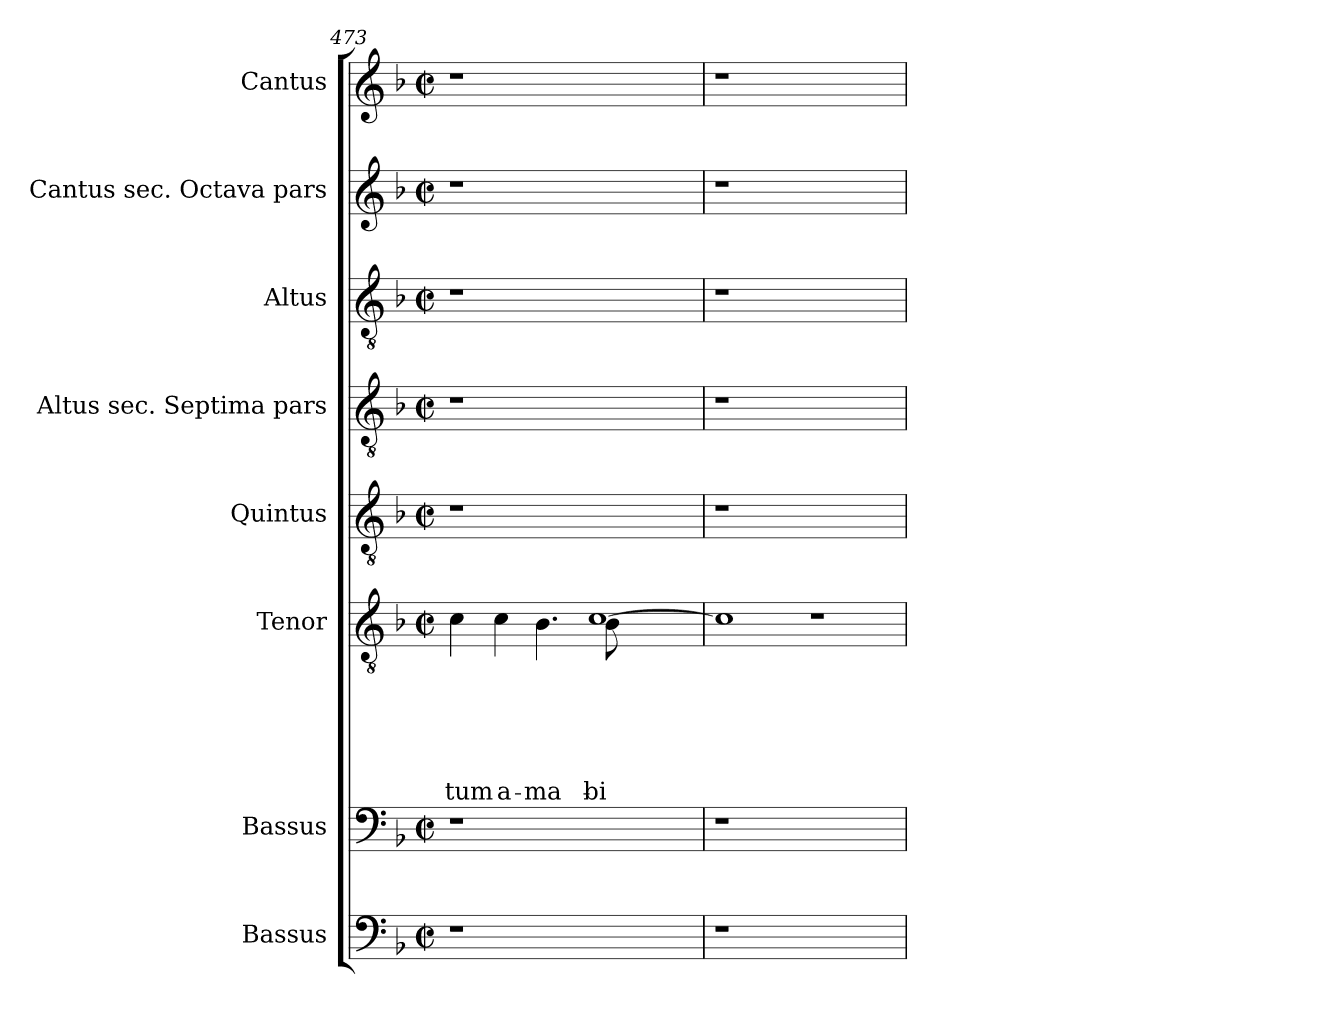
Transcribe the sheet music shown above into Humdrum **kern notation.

**kern	**kern	**kern	**text	**text	**text	**text	**text	**text	**kern	**kern	**kern	**kern	**kern
*part8	*part7	*part6	*part6	*part6	*part6	*part6	*part6	*part6	*part5	*part4	*part3	*part2	*part1
*staff8	*staff7	*staff6	*staff6	*staff6	*staff6	*staff6	*staff6	*staff6	*staff5	*staff4	*staff3	*staff2	*staff1
*I"Bassus	*I"Bassus	*I"Tenor	*	*	*	*	*	*	*I"Quintus	*I"Altus sec. Septima pars	*I"Altus	*I"Cantus sec. Octava pars	*I"Cantus
*	*I'Bassus	*I'Tenor	*	*	*	*	*	*	*I'Quintus	*	*I'Altus	*	*I'Cantus
*clefF4	*clefF4	*clefGv2	*	*	*	*	*	*	*clefGv2	*clefGv2	*clefGv2	*clefG2	*clefG2
*k[b-]	*k[b-]	*k[b-]	*	*	*	*	*	*	*k[b-]	*k[b-]	*k[b-]	*k[b-]	*k[b-]
*F:	*F:	*F:	*	*	*	*	*	*	*F:	*F:	*F:	*F:	*F:
*M2/2	*M2/2	*M2/2	*	*	*	*	*	*	*M2/2	*M2/2	*M2/2	*M2/2	*M2/2
*met(c|)	*met(c|)	*met(c|)	*	*	*	*	*	*	*met(c|)	*met(c|)	*met(c|)	*met(c|)	*met(c|)
=473	=473	=473	=473	=473	=473	=473	=473	=473	=473	=473	=473	=473	=473
*	*	*^	*	*	*	*	*	*	*	*	*	*	*
!	!	!	!	!	!	!	!	!	!LO:LY:b	!	!	!	!	!
1r	1r	2..ryy	4c\	.	.	.	.	.	tum	1r	1r	1r	1r	1r
!	!	!	!	!	!	!	!	!	!LO:LY:b	!	!	!	!	!
.	.	.	4c\	.	.	.	.	.	a-	.	.	.	.	.
!	!	!	!	!	!	!	!	!	!LO:LY:b	!	!	!	!	!
.	.	.	4.B-\	.	.	.	.	.	-ma-	.	.	.	.	.
!	!	!	!	!	!	!	!	!	!LO:LY:b	!	!	!	!	!
!	!	!	!	!	!	!	!	!	!LO:LY:b	!	!	!	!	!
.	.	[>1c	8B-\	.	.	.	.	.	-bi	.	.	.	.	.
2..ryy	2..ryy	.	2..ryy	.	.	.	.	.	.	2..ryy	2..ryy	2..ryy	2..ryy	2..ryy
*	*	*v	*v	*	*	*	*	*	*	*	*	*	*	*
=474	=474	=474	=474	=474	=474	=474	=474	=474	=474	=474	=474	=474	=474
1r	1r	1c]	.	.	.	.	.	.	1r	1r	1r	1r	1r
1ryy	1ryy	1r	.	.	.	.	.	.	1ryy	1ryy	1ryy	1ryy	1ryy
=	=	=	=	=	=	=	=	=	=	=	=	=	=
*-	*-	*-	*-	*-	*-	*-	*-	*-	*-	*-	*-	*-	*-
